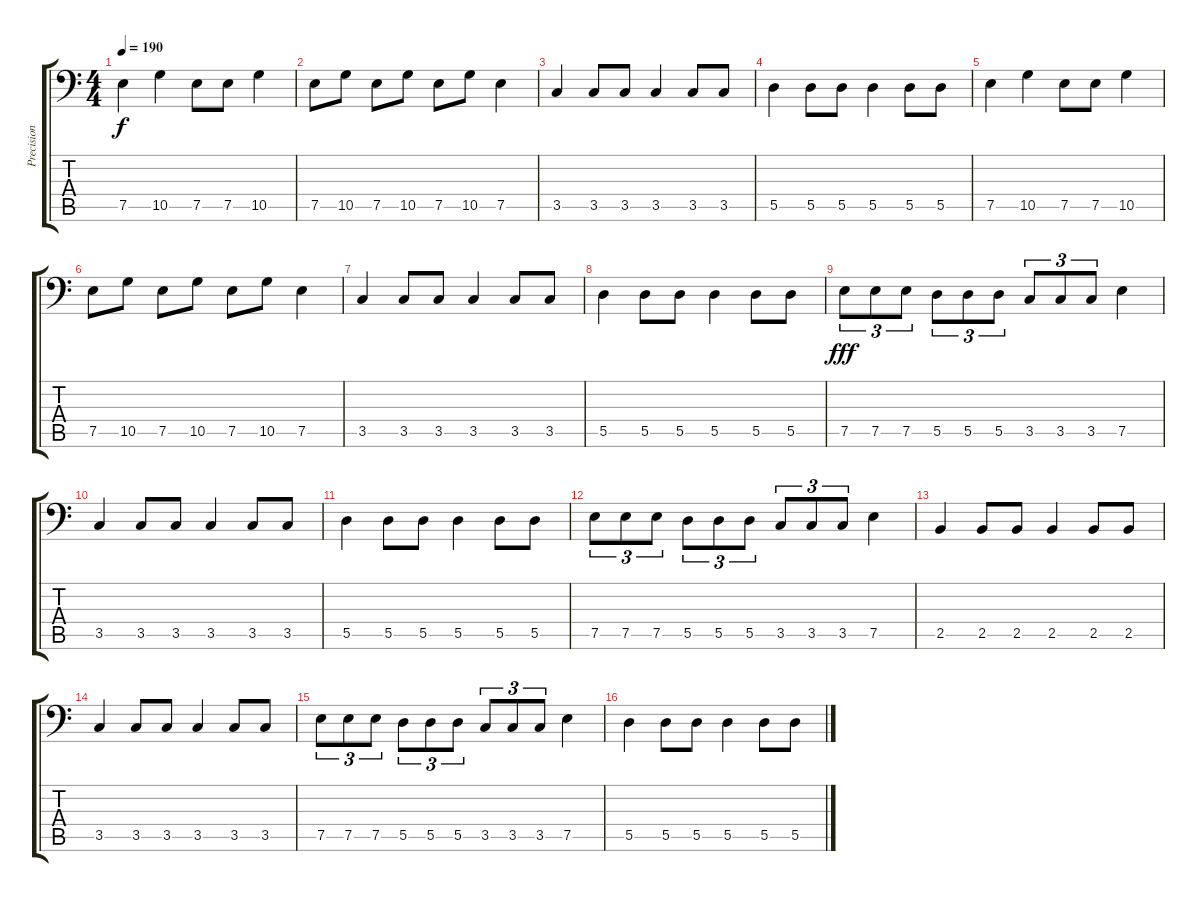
\track ("Precision Bass '89 Black" "Precision ") {instrument electricbassfinger}
\staff {score tabs}
\tuning (E3 B2 G2 D2 A1 E1) {hide}
\ts (4 4)
\tempo 190
\clef f4
\ks c
7.5.4{dy f} 10.5.4 7.5.8 7.5.8 10.5.4 |
7.5.8 10.5.8 7.5.8 10.5.8 7.5.8 10.5.8 7.5.4 |
3.5.4 3.5.8 3.5.8 3.5.4 3.5.8 3.5.8 |
5.5.4 5.5.8 5.5.8 5.5.4 5.5.8 5.5.8 |
7.5.4 10.5.4 7.5.8 7.5.8 10.5.4 |
7.5.8 10.5.8 7.5.8 10.5.8 7.5.8 10.5.8 7.5.4 |
3.5.4 3.5.8 3.5.8 3.5.4 3.5.8 3.5.8 |
5.5.4 5.5.8 5.5.8 5.5.4 5.5.8 5.5.8 |
7.5.8{tu (3 2) dy fff} 7.5.8{tu (3 2)} 7.5.8{tu (3 2)} 5.5.8{tu (3 2)} 5.5.8{tu (3 2)} 5.5.8{tu (3 2)} 3.5.8{tu (3 2)} 3.5.8{tu (3 2)} 3.5.8{tu (3 2)} 7.5.4 |
3.5.4 3.5.8 3.5.8 3.5.4 3.5.8 3.5.8 |
5.5.4 5.5.8 5.5.8 5.5.4 5.5.8 5.5.8 |
7.5.8{tu (3 2)} 7.5.8{tu (3 2)} 7.5.8{tu (3 2)} 5.5.8{tu (3 2)} 5.5.8{tu (3 2)} 5.5.8{tu (3 2)} 3.5.8{tu (3 2)} 3.5.8{tu (3 2)} 3.5.8{tu (3 2)} 7.5.4 |
2.5.4 2.5.8 2.5.8 2.5.4 2.5.8 2.5.8 |
3.5.4 3.5.8 3.5.8 3.5.4 3.5.8 3.5.8 |
7.5.8{tu (3 2)} 7.5.8{tu (3 2)} 7.5.8{tu (3 2)} 5.5.8{tu (3 2)} 5.5.8{tu (3 2)} 5.5.8{tu (3 2)} 3.5.8{tu (3 2)} 3.5.8{tu (3 2)} 3.5.8{tu (3 2)} 7.5.4 |
5.5.4 5.5.8 5.5.8 5.5.4 5.5.8 5.5.8
